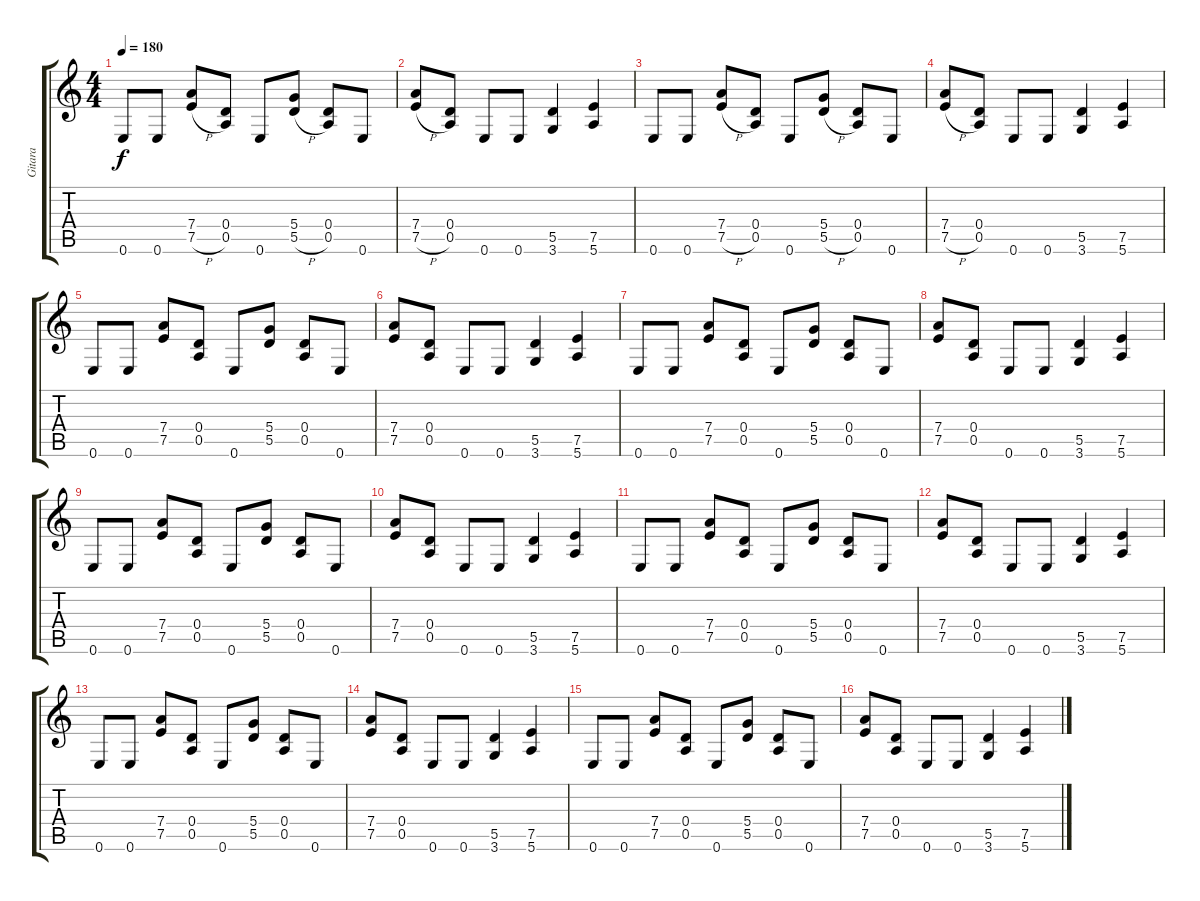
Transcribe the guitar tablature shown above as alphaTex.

\track ("Gitara" "Gitara") {instrument overdrivenguitar}
\staff {score tabs}
\tuning (E4 B3 G3 D3 A2 E2) {hide}
\ts (4 4)
\tempo 180
\clef g2
\ks c
0.6.8{dy f} 0.6.8 (7.4 7.5{h}).8 (0.4 0.5).8 0.6.8 (5.4 5.5{h}).8 (0.4 0.5).8 0.6.8 |
(7.4 7.5{h}).8 (0.4 0.5).8 0.6.8 0.6.8 (5.5 3.6).4 (7.5 5.6).4 |
0.6.8 0.6.8 (7.4 7.5{h}).8 (0.4 0.5).8 0.6.8 (5.4 5.5{h}).8 (0.4 0.5).8 0.6.8 |
(7.4 7.5{h}).8 (0.4 0.5).8 0.6.8 0.6.8 (5.5 3.6).4 (7.5 5.6).4 |
0.6.8 0.6.8 (7.4 7.5).8 (0.4 0.5).8 0.6.8 (5.4 5.5).8 (0.4 0.5).8 0.6.8 |
(7.4 7.5).8 (0.4 0.5).8 0.6.8 0.6.8 (5.5 3.6).4 (7.5 5.6).4 |
0.6.8 0.6.8 (7.4 7.5).8 (0.4 0.5).8 0.6.8 (5.4 5.5).8 (0.4 0.5).8 0.6.8 |
(7.4 7.5).8 (0.4 0.5).8 0.6.8 0.6.8 (5.5 3.6).4 (7.5 5.6).4 |
0.6.8 0.6.8 (7.4 7.5).8 (0.4 0.5).8 0.6.8 (5.4 5.5).8 (0.4 0.5).8 0.6.8 |
(7.4 7.5).8 (0.4 0.5).8 0.6.8 0.6.8 (5.5 3.6).4 (7.5 5.6).4 |
0.6.8 0.6.8 (7.4 7.5).8 (0.4 0.5).8 0.6.8 (5.4 5.5).8 (0.4 0.5).8 0.6.8 |
(7.4 7.5).8 (0.4 0.5).8 0.6.8 0.6.8 (5.5 3.6).4 (7.5 5.6).4 |
0.6.8 0.6.8 (7.4 7.5).8 (0.4 0.5).8 0.6.8 (5.4 5.5).8 (0.4 0.5).8 0.6.8 |
(7.4 7.5).8 (0.4 0.5).8 0.6.8 0.6.8 (5.5 3.6).4 (7.5 5.6).4 |
0.6.8 0.6.8 (7.4 7.5).8 (0.4 0.5).8 0.6.8 (5.4 5.5).8 (0.4 0.5).8 0.6.8 |
(7.4 7.5).8 (0.4 0.5).8 0.6.8 0.6.8 (5.5 3.6).4 (7.5 5.6).4
